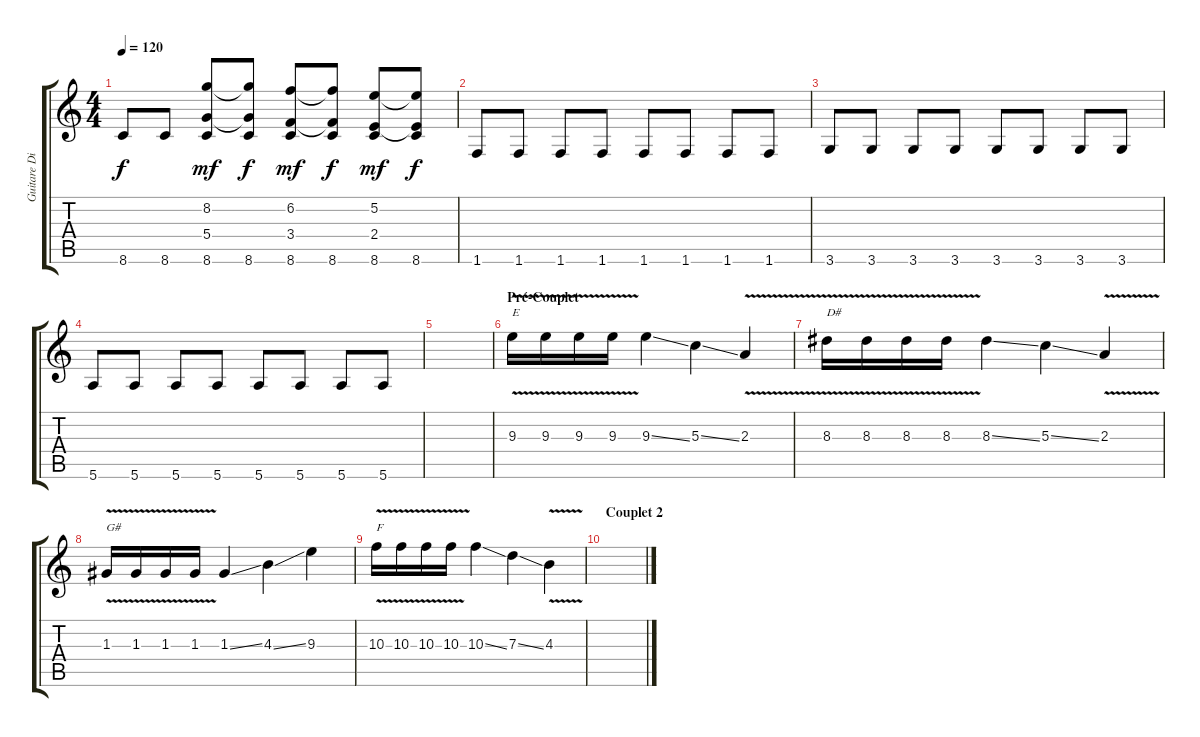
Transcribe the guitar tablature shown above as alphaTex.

\track ("Guitare Dist. (Matthew Bellamy)" "Guitare Di") {instrument distortionguitar}
\staff {score tabs}
\tuning (E4 B3 G3 D3 A2 E2) {hide}
\ts (4 4)
\tempo 120
\clef g2
\ks c
8.6.8{dy f} 8.6.8 (8.2 5.4 8.6).8{dy mf} (8.2{t} 5.4{t} 8.6).8{dy f} (6.2 3.4 8.6).8{dy mf} (6.2{t} 3.4{t} 8.6).8{dy f} (5.2 2.4 8.6).8{dy mf} (5.2{t} 2.4{t} 8.6).8{dy f} |
1.6.8 1.6.8 1.6.8 1.6.8 1.6.8 1.6.8 1.6.8 1.6.8 |
3.6.8 3.6.8 3.6.8 3.6.8 3.6.8 3.6.8 3.6.8 3.6.8 |
5.6.8 5.6.8 5.6.8 5.6.8 5.6.8 5.6.8 5.6.8 5.6.8 |
|
\section ("" "Pré-Couplet")
9.3{v}.16{txt "E"} 9.3{v}.16 9.3{v}.16 9.3{v}.16 9.3{ss}.4 5.3{ss}.4 2.3{v}.4 |
8.3{v}.16{txt "D#"} 8.3{v}.16 8.3{v}.16 8.3{v}.16 8.3{ss}.4 5.3{ss}.4 2.3{v}.4 |
1.3{v}.16{txt "G#"} 1.3{v}.16 1.3{v}.16 1.3{v}.16 1.3{ss}.4 4.3{ss}.4 9.3.4 |
10.3{v}.16{txt "F"} 10.3{v}.16 10.3{v}.16 10.3{v}.16 10.3{ss}.4 7.3{ss}.4 4.3{v}.4 |
\section ("" "Couplet 2")
